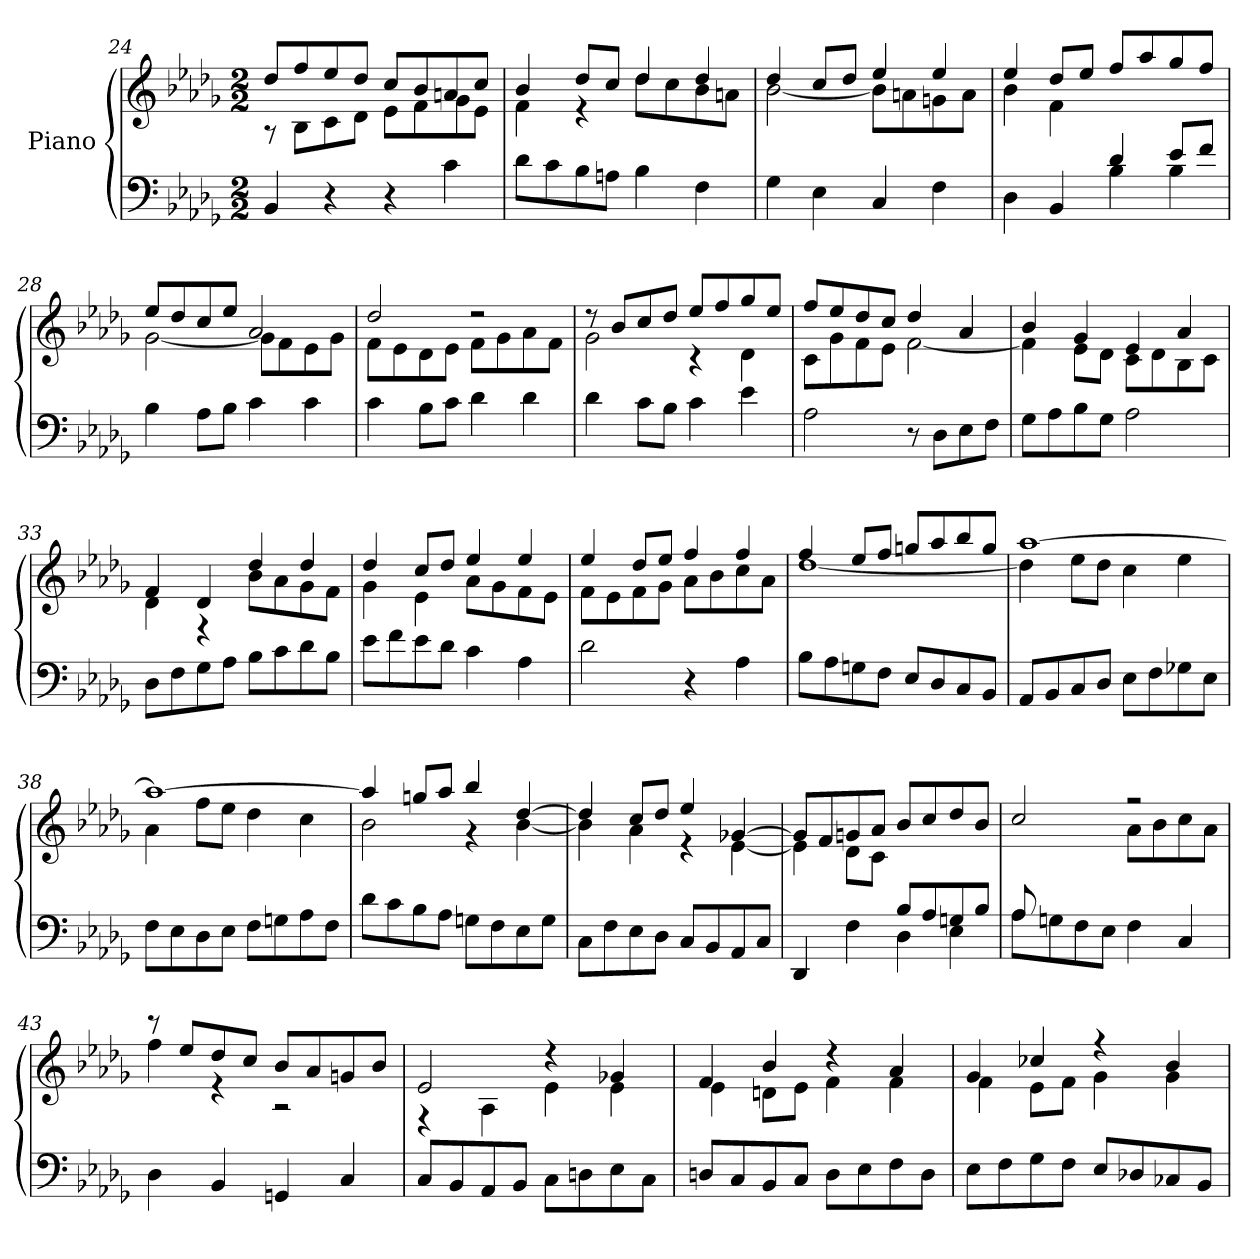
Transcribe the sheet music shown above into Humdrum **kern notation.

**kern	**kern
*part1	*part1
*staff2	*staff1
*I"Piano	*
*clefF4	*clefG2
*k[b-e-a-d-g-]	*k[b-e-a-d-g-]
*D-:	*D-:
*M2/2	*M2/2
=24	=24
*	*^
4BB-	8dd-/L	8r
.	8ff/	8B-L
4r	8ee-/	8c
.	8dd-/J	8d-J
4r	8cc/L	8e-\L
.	8b-/	8f\
4c	8an/	8g-\
.	8cc/J	8e-\J
=25	=25	=25
8d-L	4b-/	4f\
8c	.	.
8B-	8dd-L	4r
8AnJ	8ccJ	.
4B-	4dd-/	8dd-\L
.	.	8cc\
4F	4dd-/	8b-\
.	.	8an\J
!!LO:LB:g=z	!!
=26	=26	=26
4G-	4dd-/	[2b-\
4E-	8cc/L	.
.	8dd-/J	.
4C	4ee-/	8b-L]
.	.	8an
4F	4ee-/	8gn
.	.	8aJ
=27	=27	=27
*^	*	*
2ryy	4D-	4ee-/	4b-\
.	4BB-	8dd-/L	4f\
.	.	8ee-/J	.
4d-/	4B-	8ff/L	2ryy
.	.	8aa-/	.
8e-/L	4B-	8gg-/	.
8f/J	.	8ff/J	.
*v	*v	*	*
=28	=28	=28
4B-	8ee-/L	[2g-\
.	8dd-/	.
8A-L	8cc/	.
8B-J	8ee-/J	.
4c	2a-/	8g-\L]
.	.	8f\
4c	.	8e-\
.	.	8g-\J
=29	=29	=29
4c	2dd-/	8fL
.	.	8e-
8B-L	.	8d-
8cJ	.	8e-J
4d-	2r	8f\L
.	.	8g-\
4d-	.	8a-\
.	.	8f\J
!!LO:LB:g=z	!!
=30	=30	=30
4d-	8r	2g-\
.	8b-/L	.
8cL	8cc/	.
8B-J	8dd-/J	.
4c	8ee-L	4r
.	8ff	.
4e-	8gg-	4d-\
.	8ee-J	.
=31	=31	=31
2A-	8ff/L	8c\L
.	8ee-/	8g-\
.	8dd-/	8f\
.	8cc/J	8e-\J
8r	4dd-/	[2f\
8D-L	.	.
8E-	4a-/	.
8FJ	.	.
=32	=32	=32
8G-L	4b-/	4f\]
8A-	.	.
8B-	4g-/	8e-\L
8G-J	.	8d-\J
2A-	4e-/	8cL
.	.	8d-
.	4a-/	8B-
.	.	8cJ
=33	=33	=33
8D-L	4f/	4d-\
8F	.	.
8G-	4d-/	4r
8A-J	.	.
8B-L	4dd-/	8b-\L
8c	.	8a-\
8d-	4dd-/	8g-\
8B-J	.	8f\J
!!LO:LB:g=z	!!
=34	=34	=34
8e-L	4dd-/	4g-\
8f	.	.
8e-	8cc/L	4e-\
8d-J	8dd-/J	.
4c	4ee-/	8a-L
.	.	8g-
4A-	4ee-/	8f
.	.	8e-J
=35	=35	=35
2d-	4ee-/	8f\L
.	.	8e-\
.	8dd-/L	8f\
.	8ee-/J	8g-\J
4r	4ff/	8a-L
.	.	8b-
4A-	4ff/	8cc
.	.	8a-J
=36	=36	=36
8B-L	4ff/	[1dd-\
8A-	.	.
8Gn	8ee-/L	.
8FJ	8ff/J	.
8E-L	8ggn/L	.
8D-	8aa-/	.
8C	8bb-/	.
8BB-J	8gg/J	.
=37	=37	=37
8AA-L	[1aa-/	4dd-\]
8BB-	.	.
8C	.	8ee-\L
8D-J	.	8dd-\J
8E-L	.	4cc\
8F	.	.
8G-X	.	4ee-\
8E-J	.	.
!!LO:LB:g=z	!!
=38	=38	=38
8FL	1aa-/_	4a-\
8E-	.	.
8D-	.	8ff\L
8E-J	.	8ee-\J
8FL	.	4dd-\
8Gn	.	.
8A-	.	4cc\
8FJ	.	.
=39	=39	=39
8d-L	4aa-/]	2b-\
8c	.	.
8B-	8ggn/L	.
8A-J	8aa-/J	.
8GnL	4bb-/	4r
8F	.	.
8E-	[4dd-/	[4b-\
8GJ	.	.
=40	=40	=40
8CL	4dd-/]	4b-\]
8F	.	.
8E-	8cc/L	4a-\
8D-J	8dd-/J	.
8CL	4ee-/	4r
8BB-	.	.
8AA-	[4g-X/	[4e-\
8CJ	.	.
=41	=41	=41
*^	*	*
2ryy	4DD-	8g-/L]	4e-\]
.	.	8f/	.
.	4F	8gn/	8d-L
.	.	8a-/J	8cJ
8B-/L	4D-	8b-/L	2ryy
8A-/	.	8cc/	.
8Gn/	4E-	8dd-/	.
8B-/J	.	8b-/J	.
!!LO:LB:g=z	!!
=42	=42	=42	=42
8A-L	8A-L	2cc/	8ryy
2..ryy	8Gn	.	8e-
.	8F	.	8f
.	8E-J	.	8gnJ
.	4F	2r	8a-\L
.	.	.	8b-\
.	4C	.	8cc\
.	.	.	8a-\J
*v	*v	*	*
=43	=43	=43
4D-	8r	4ff\
.	8ee-/L	.
4BB-	8dd-/	4r
.	8cc/J	.
4GGn	8b-/L	2r
.	8a-/	.
4C	8gn/	.
.	8b-/J	.
=44	=44	=44
8CL	2e-/	4r
8BB-	.	.
8AA-	.	4A-\
8BB-J	.	.
8CL	4r	4e-\
8Dn	.	.
8E-	4g-X/	4e-\
8CJ	.	.
!!LO:LB:g=z	!!
=45	=45	=45
8DnL	4f/	4e-\
8C	.	.
8BB-	4b-/	8dn\L
8CJ	.	8e-\J
8DL	4r	4f\
8E-	.	.
8F	4a-/	4f\
8DJ	.	.
=46	=46	=46
8E-L	4g-/	4f\
8F	.	.
8G-	4cc-X/	8e-\L
8FJ	.	8f\J
8E-L	4r	4g-\
8D-X	.	.
8C-X	4b-/	4g-\
8BB-J	.	.
*	*v	*v
=	=
*-	*-
